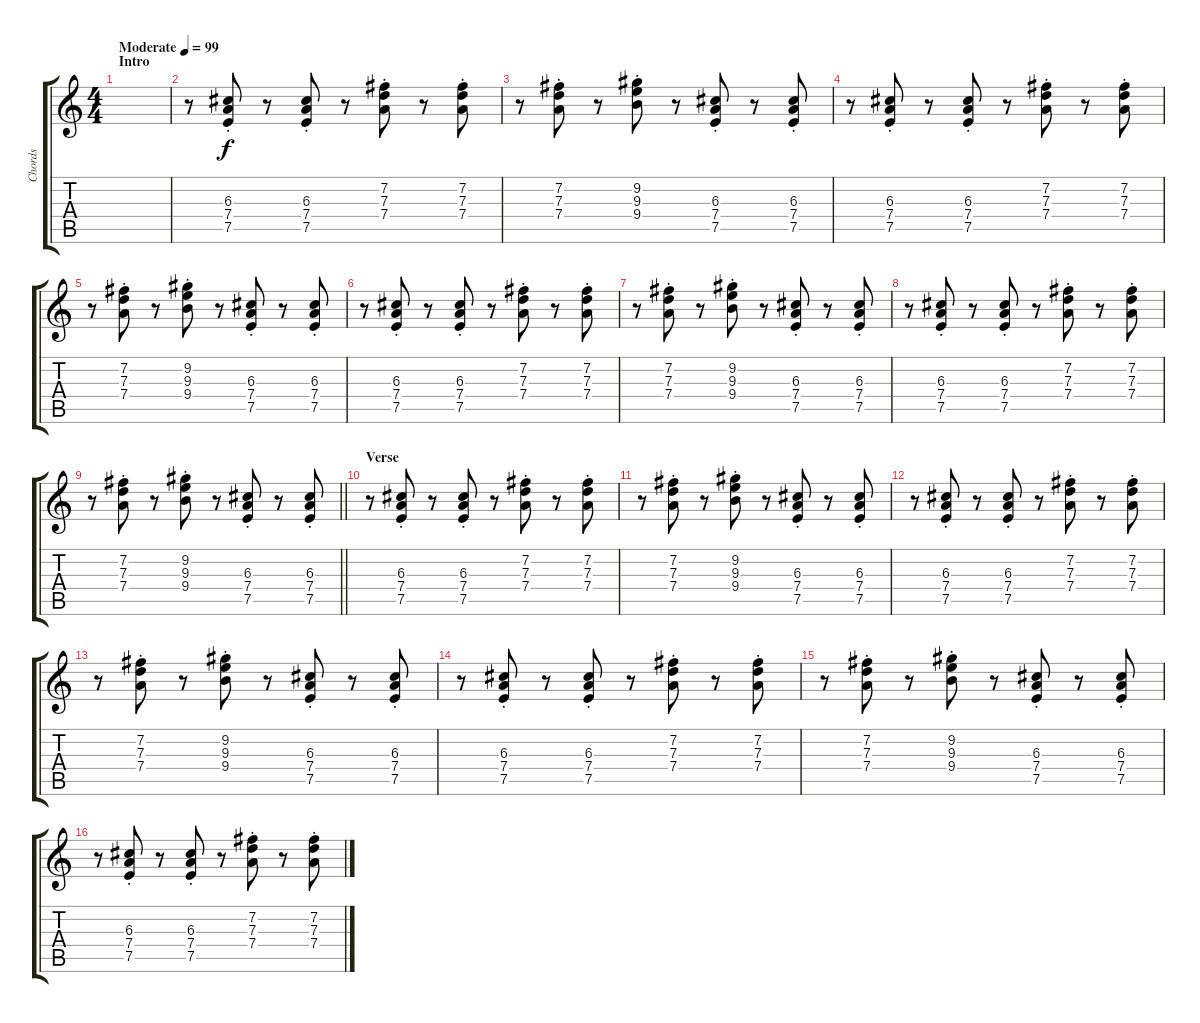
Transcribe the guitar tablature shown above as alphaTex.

\track ("Chords" "Chords") {instrument acousticguitarsteel}
\staff {score tabs}
\tuning (E4 B3 G3 D3 A2 E2) {hide}
\ts (4 4)
\section ("" "Intro")
\tempo (99 "Moderate")
\clef g2
\ks c
|
r.8 (6.3{st} 7.4{st} 7.5{st}).8 r.8 (6.3{st} 7.4{st} 7.5{st}).8 r.8 (7.2{st} 7.3{st} 7.4{st}).8 r.8 (7.2{st} 7.3{st} 7.4{st}).8 |
r.8 (7.2{st} 7.3{st} 7.4).8 r.8 (9.2{st} 9.3{st} 9.4).8 r.8 (6.3{st} 7.4{st} 7.5{st}).8 r.8 (6.3{st} 7.4{st} 7.5{st}).8 |
r.8 (6.3{st} 7.4{st} 7.5{st}).8 r.8 (6.3{st} 7.4{st} 7.5{st}).8 r.8 (7.2{st} 7.3{st} 7.4{st}).8 r.8 (7.2{st} 7.3{st} 7.4{st}).8 |
r.8 (7.2{st} 7.3{st} 7.4).8 r.8 (9.2{st} 9.3{st} 9.4).8 r.8 (6.3{st} 7.4{st} 7.5{st}).8 r.8 (6.3{st} 7.4{st} 7.5{st}).8 |
r.8 (6.3{st} 7.4{st} 7.5{st}).8 r.8 (6.3{st} 7.4{st} 7.5{st}).8 r.8 (7.2{st} 7.3{st} 7.4{st}).8 r.8 (7.2{st} 7.3{st} 7.4{st}).8 |
r.8 (7.2{st} 7.3{st} 7.4).8 r.8 (9.2{st} 9.3{st} 9.4).8 r.8 (6.3{st} 7.4{st} 7.5{st}).8 r.8 (6.3{st} 7.4{st} 7.5{st}).8 |
r.8 (6.3{st} 7.4{st} 7.5{st}).8 r.8 (6.3{st} 7.4{st} 7.5{st}).8 r.8 (7.2{st} 7.3{st} 7.4{st}).8 r.8 (7.2{st} 7.3{st} 7.4{st}).8 |
\barLineRight lightlight
r.8 (7.2{st} 7.3{st} 7.4).8 r.8 (9.2{st} 9.3{st} 9.4).8 r.8 (6.3{st} 7.4{st} 7.5{st}).8 r.8 (6.3{st} 7.4{st} 7.5{st}).8 |
\section ("" "Verse")
r.8 (6.3{st} 7.4{st} 7.5{st}).8 r.8 (6.3{st} 7.4{st} 7.5{st}).8 r.8 (7.2{st} 7.3{st} 7.4{st}).8 r.8 (7.2{st} 7.3{st} 7.4{st}).8 |
r.8 (7.2{st} 7.3{st} 7.4).8 r.8 (9.2{st} 9.3{st} 9.4).8 r.8 (6.3{st} 7.4{st} 7.5{st}).8 r.8 (6.3{st} 7.4{st} 7.5{st}).8 |
r.8 (6.3{st} 7.4{st} 7.5{st}).8 r.8 (6.3{st} 7.4{st} 7.5{st}).8 r.8 (7.2{st} 7.3{st} 7.4{st}).8 r.8 (7.2{st} 7.3{st} 7.4{st}).8 |
r.8 (7.2{st} 7.3{st} 7.4).8 r.8 (9.2{st} 9.3{st} 9.4).8 r.8 (6.3{st} 7.4{st} 7.5{st}).8 r.8 (6.3{st} 7.4{st} 7.5{st}).8 |
r.8 (6.3{st} 7.4{st} 7.5{st}).8 r.8 (6.3{st} 7.4{st} 7.5{st}).8 r.8 (7.2{st} 7.3{st} 7.4{st}).8 r.8 (7.2{st} 7.3{st} 7.4{st}).8 |
r.8 (7.2{st} 7.3{st} 7.4).8 r.8 (9.2{st} 9.3{st} 9.4).8 r.8 (6.3{st} 7.4{st} 7.5{st}).8 r.8 (6.3{st} 7.4{st} 7.5{st}).8 |
r.8 (6.3{st} 7.4{st} 7.5{st}).8 r.8 (6.3{st} 7.4{st} 7.5{st}).8 r.8 (7.2{st} 7.3{st} 7.4{st}).8 r.8 (7.2{st} 7.3{st} 7.4{st}).8
